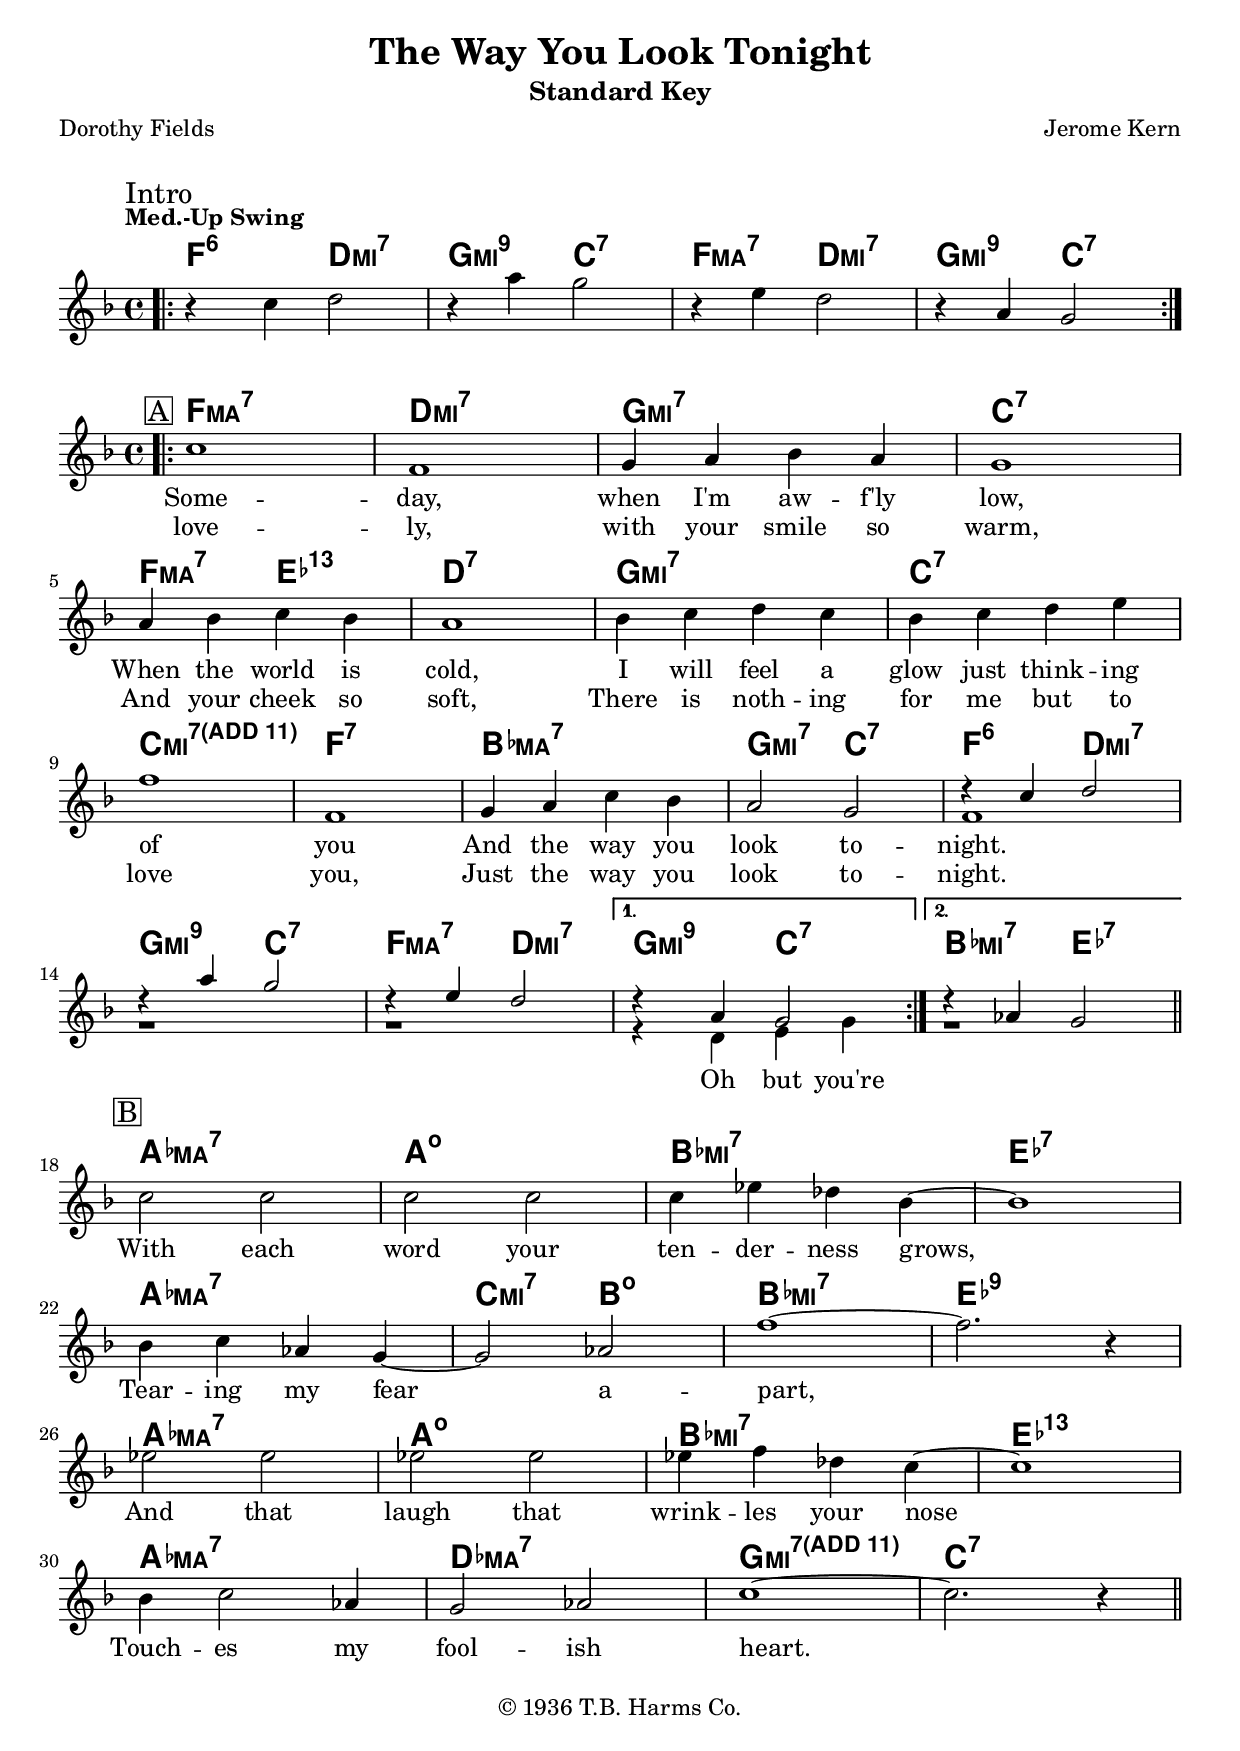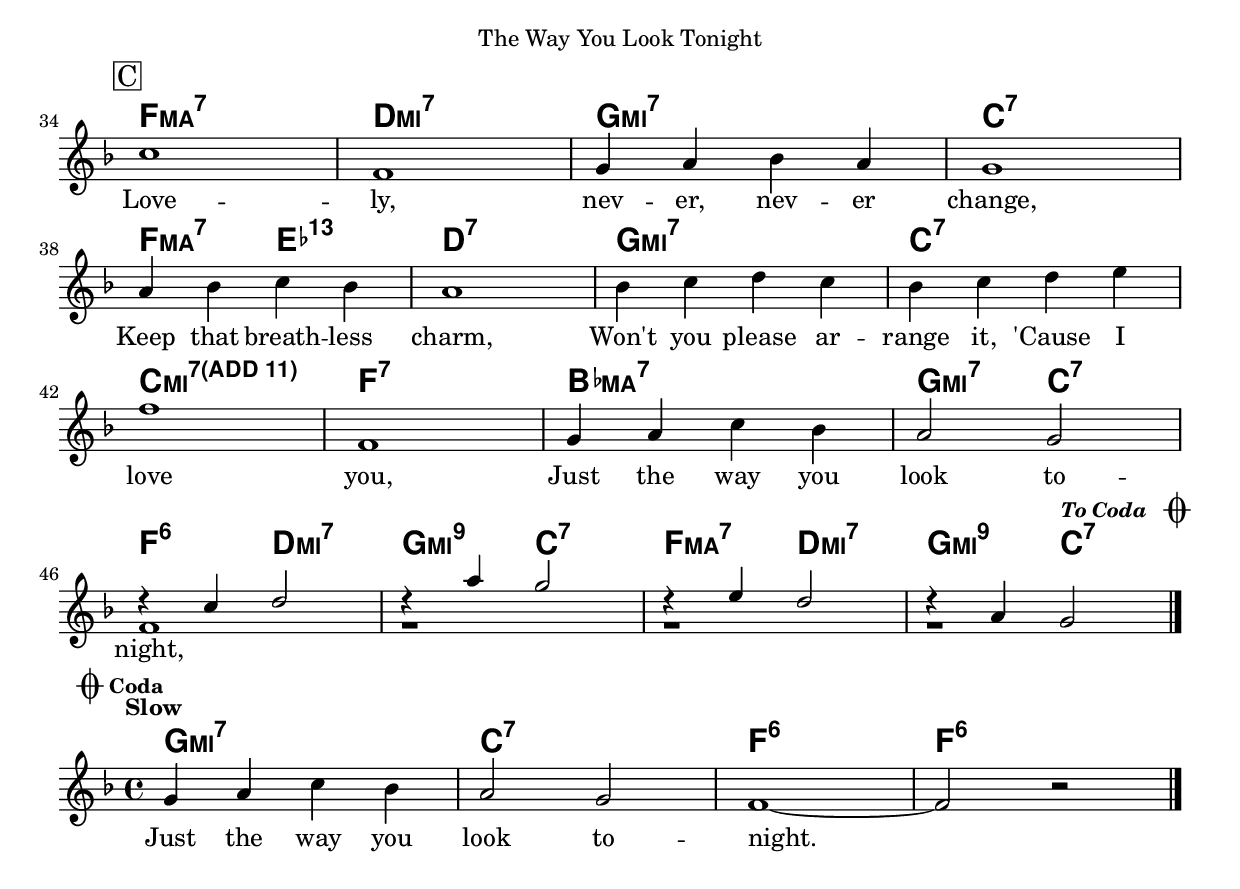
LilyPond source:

\version "2.24.0"

\include "english.ly"

instrument = "Standard Key"
whatKey = f
whatClef = "treble"

showLyrics = ##t

%% -*- Mode: LilyPond -*-

\include "lead-sheets.ily"

\header {
  title = "The Way You Look Tonight"
  subtitle = \instrument
  poet = "Dorothy Fields"
  composer = "Jerome Kern"
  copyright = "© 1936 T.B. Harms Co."
}

refrainLyricsAOne = \lyricmode {
Some -- day, when I'm aw -- f'ly low,
When the world is cold,
I will feel a glow just think -- ing of you
And the way you look to -- night.
Oh but you're
}

refrainLyricsATwo = \lyricmode {
love -- ly, with your smile so warm,
And your cheek so soft,
There is noth -- ing for me but to love you,
Just the way you look to -- night.
}

refrainLyricsB = \lyricmode {
With each word your ten -- der -- ness grows,
Tear -- ing my fear a -- part,
And that laugh that wrink -- les your nose
Touch -- es my fool -- ish heart.
}

refrainLyricsC = \lyricmode {
Love -- ly,
nev -- er, nev -- er change,
Keep that breath -- less charm,
Won't you please ar -- range it,
'Cause I love you,
Just the way you look to -- night,
}

introLyrics = \lyricmode {
}

introChords = \chordmode {
  f2:6 d2:m7 g2:m9 c2:7 f2:maj7 d2:m7 g2:m9 c2:7
}

introKey = f

introMelody = \relative g' {
  \time 4/4
  \key \introKey \major
  \clef \whatClef

  \tempo "Med.-Up Swing"

  \mark \markup{ Intro }
  \bar ".|:"

  \repeat volta 2 {
    r4 c4 d2 | r4 a'4 g2 | r4 e4 d2 | r4 a4 g2 |
    \break
  }
}

refrainChords = \chordmode {
  f1:maj7 d1:m7 g1:m7 c1:7
  f2:maj7 ef2:13 d1:7 g1:m7 c1:7
  c1:m7.11 f1:7 bf1:maj7 g2:m7 c2:7
  f2:6 d2:m7 g2:m9 c2:7 f2:maj7 d2:m7

  g2:m9 c2:7

  bf2:m7 ef2:7

  af1:maj7 a1:dim7 bf1:m7 ef1:7 
  af1:maj7 c2:m7 b2:dim7 bf1:m7 ef1:9
  af1:maj7 a1:dim7 bf1:m7 ef1:13
  af1:maj7 df1:maj7 g1:m7.11 c1:7
  
  f1:maj7 d1:m7 g1:m7 c1:7
  f2:maj7 ef2:13 d1:7 g1:m7 c1:7
  c1:m7.11 f1:7 bf1:maj7 g2:m7 c2:7
  f2:6 d2:m7 g2:m9 c2:7 f2:maj7 d2:m7 g2:m9 c2:7
}

refrainKey = f

refrainMelody = \relative g' {
  \time 4/4
  \key \refrainKey \major
  \clef \whatClef

  \mark \markup{ \box A }
  \bar ".|:"

  \repeat volta 2 {
    c1 | f,1 | g4 a4 bf4 a4 | g1 |
    \break
    a4 bf4 c4 bf4 | a1 | bf4 c4 d4 c4 | bf4 c4 d4 e4 |
    \break
    f1 | f,1 | g4 a4 c4 bf4 | a2 g2 |
    
    <<
      \new Voice
      { \voiceTwo
	\magnifyMusic 1.0 {
	  \override Stem.direction = #UP
	  d'4\rest c4 d2 | d4\rest a'4 g2 | d4\rest e4 d2 |
	}
      }
      { \voiceOne
	\override Stem.direction = #DOWN
	f,1 | e1\rest | e1\rest |
	\revert Stem.direction
      }
      >>
    \oneVoice
  }
  \alternative {
    {
     <<
      \new Voice
      { \voiceTwo
	\magnifyMusic 1.0 {
	  \override Stem.direction = #UP
	  d'4\rest a4 g2 |
	}
      }
      { \voiceOne
	\override Stem.direction = #DOWN
	e4\rest d4 e4 g4 |
	\revert Stem.direction
	}
      >>
     \oneVoice
      }
    {
     <<
      \new Voice
      { \voiceTwo
	\magnifyMusic 1.0 {
	  \override Stem.direction = #UP
	  d'4\rest af4 g2 |
	}
      }
      { \voiceOne
	\override Stem.direction = #DOWN
	e1\rest |
	\revert Stem.direction
	}
      >>
     \oneVoice
      \bar "||"
      \break
     }
  }
  \mark \markup{ \box B }

  c'2 c2 | c2 c2 | c4 ef4 df4 bf4~ | bf1 |
    \break
  bf4 c4 af4 g4~ | g2 af2 | f'1~ | f2. r4 |
    \break
  ef2 ef2 | ef2 ef2 | ef4 f4 df4 c4~ | c1 |
    \break
  bf4 c2 af4 | g2 af2 | c1~ | c2. r4 |
  \bar "||"
    \pageBreak

  \mark \markup{ \box C }

  c1 | f,1 | g4 a4 bf4 a4 | g1 |
    \break
  a4 bf4 c4 bf4 | a1 | bf4 c4 d4 c4 | bf4 c4 d4 e4 |
    \break
  f1 | f,1 | g4 a4 c4 bf4 | a2 g2 |
  
    <<
      \new Voice
      { \voiceTwo
	\magnifyMusic 1.0 {
	  \override Stem.direction = #UP
	  d'4\rest c4 d2 | d4\rest a'4 g2 | d4\rest e4 d2 | d4\rest a4 g2 |
	}
      }
      { \voiceOne
	\override Stem.direction = #DOWN
	f1 | e1\rest | e1\rest | e1\rest |
	\revert Stem.direction
      }
      >>
     \oneVoice

  \textToCoda
  \bar "|."
}

codaLyrics = \lyricmode {
Just the way you look to -- night.
}

codaChords = \chordmode {
  g1:m7 c1:7 f1:6 f1:6
}

codaKey = f

codaMelody = \relative g' {
  \time 4/4
  \key \codaKey \major
  \clef \whatClef

  \tempo "Slow"

  \textCoda
   g4 a4 c4 bf4 | a2 g2 | f1~ | f2 r2 |

  \bar "|."
}

\include "paper.ily"

\markup {
  % Leave a gap after the header
  \vspace #1
}

\include "intro.ily"

\score {
  <<
    { \context ChordNames 
      {
      \override ChordName.font-size = #+3
      \override ChordName.font-series = #'bold
     \transpose f \whatKey {
	\refrainChords
	}
      }
      }
    \new Staff {
      \context Voice = "voiceMelody" { 
	\transpose f \whatKey {
	  \refrainMelody
	  }
	}
    }
    \new Lyrics \lyricsto "voiceMelody"
    {
      <<
	\refrainLyricsAOne
	\new Lyrics {
	  \set associatedVoice = "voiceMelody"
	  \refrainLyricsATwo }
      >>
      \refrainLyricsB
      \refrainLyricsC
    }
  >>
  \layout { ragged-right = ##f }
}

\include "coda.ily"

performanceNotes =
\markup {
  \column {
    \line { \huge { Intro: band } }
    \line { \huge { Vocal complete form } }
    \line { \huge { Guitar A1 clarinet A2 } }
    \line { \huge { Vocal B C and Coda } }
  }
}

\include "notes.ily"

